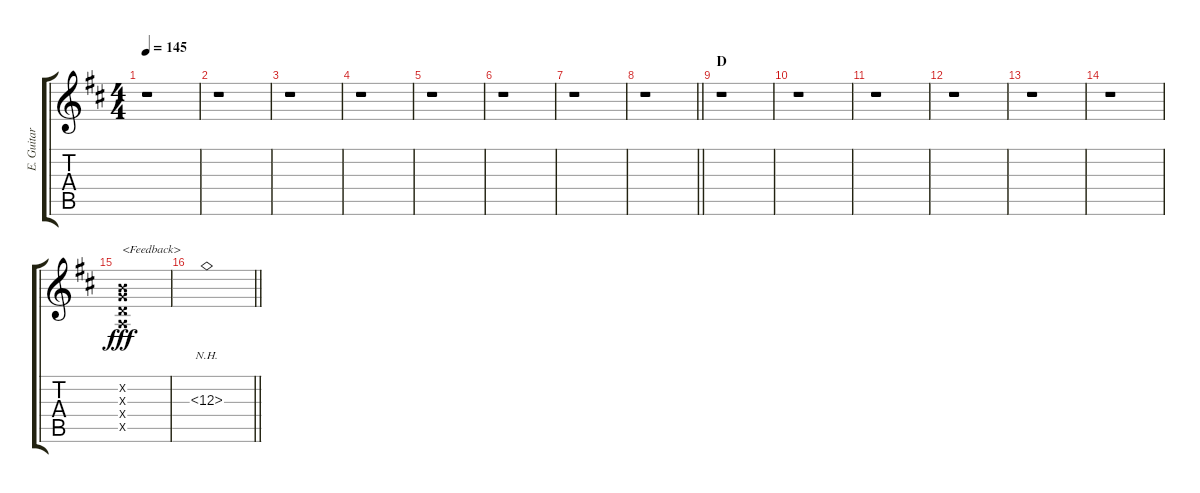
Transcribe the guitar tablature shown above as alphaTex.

\track ("E. Guitar I" "E. Guitar ") {instrument overdrivenguitar}
\staff {score tabs}
\tuning (E4 B3 G3 D3 A2 E2) {hide}
\ts (4 4)
\tempo 145
\clef g2
\ks d
r.1{dy fff} |
r.1 |
r.1 |
r.1 |
r.1 |
r.1 |
r.1 |
\barLineRight lightlight
r.1 |
\section ("" "D")
r.1 |
r.1 |
r.1 |
r.1 |
r.1 |
r.1 |
(0.2{x} 0.3{x} 0.4{x} 0.5{x}).1{txt "<Feedback>"} |
\barLineRight lightlight
12.3{nh}.1
